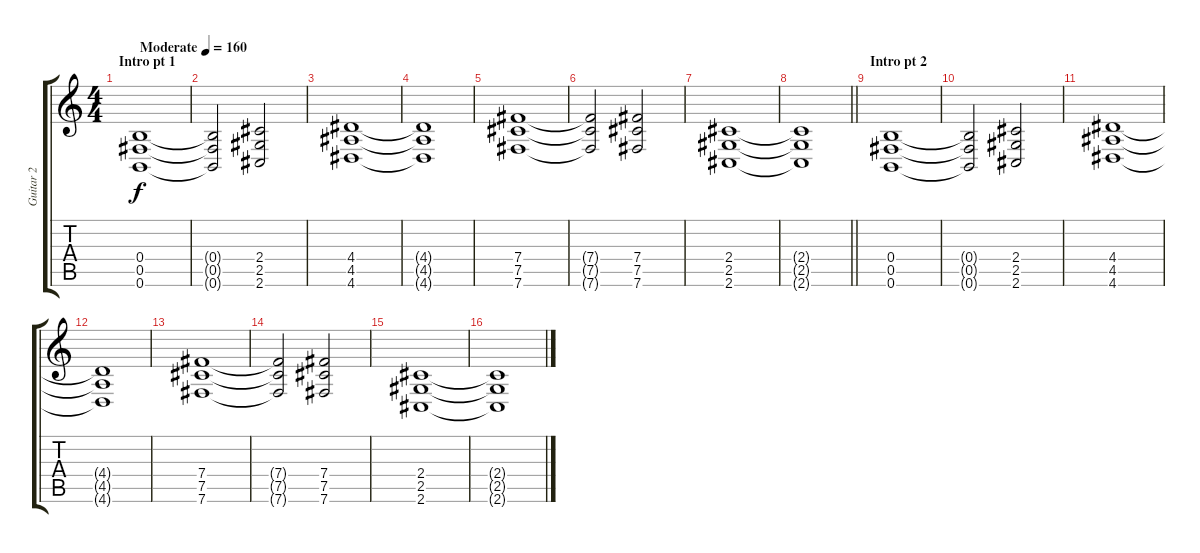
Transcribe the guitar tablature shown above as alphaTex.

\track ("Guitar 2" "Guitar 2") {instrument overdrivenguitar}
\staff {score tabs}
\tuning (Db4 Ab3 E3 B2 Gb2 B1) {hide}
\ts (4 4)
\section ("" "Intro pt 1")
\tempo (160 "Moderate")
\clef g2
\ks c
(0.4 0.5 0.6).1{dy f instrument overdrivenguitar} |
(0.4{t} 0.5{t} 0.6{t}).2 (2.4 2.5 2.6).2 |
(4.4 4.5 4.6).1 |
(4.4{t} 4.5{t} 4.6{t}).1 |
(7.4 7.5 7.6).1 |
(7.4{t} 7.5{t} 7.6{t}).2 (7.4 7.5 7.6).2 |
(2.4 2.5 2.6).1 |
\barLineRight lightlight
(2.4{t} 2.5{t} 2.6{t}).1 |
\section ("" "Intro pt 2")
(0.4 0.5 0.6).1 |
(0.4{t} 0.5{t} 0.6{t}).2 (2.4 2.5 2.6).2 |
(4.4 4.5 4.6).1 |
(4.4{t} 4.5{t} 4.6{t}).1 |
(7.4 7.5 7.6).1 |
(7.4{t} 7.5{t} 7.6{t}).2 (7.4 7.5 7.6).2 |
(2.4 2.5 2.6).1 |
(2.4{t} 2.5{t} 2.6{t}).1
